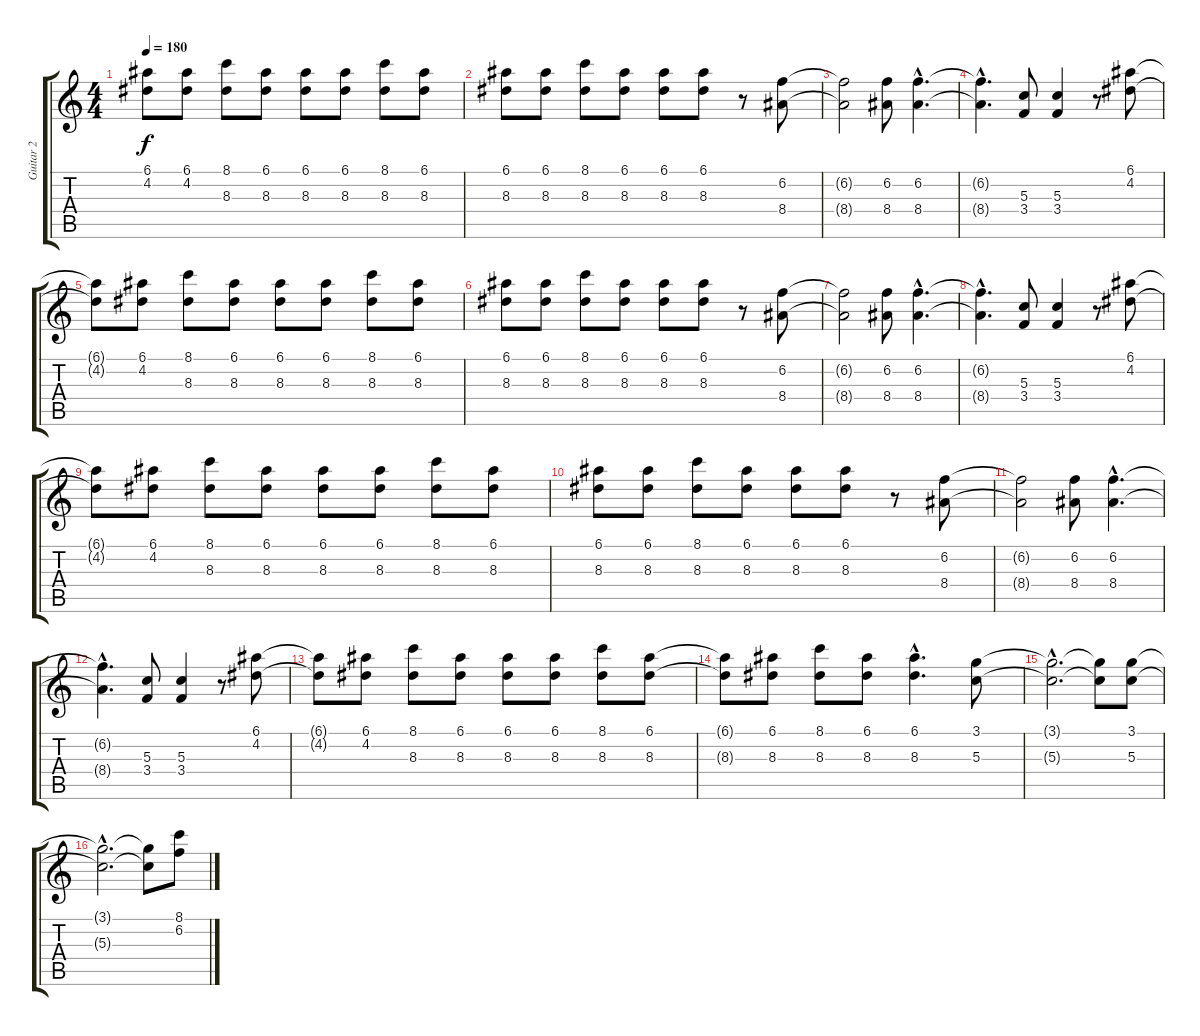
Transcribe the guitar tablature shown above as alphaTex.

\track ("Guitar 2" "Guitar 2") {instrument overdrivenguitar}
\staff {score tabs}
\tuning (E4 B3 G3 D3 A2 E2) {hide}
\ts (4 4)
\tempo 180
\clef g2
\ks c
(6.1{t} 4.2{t}).8{dy f} (6.1 4.2).8 (8.1 8.3).8 (6.1 8.3).8 (6.1 8.3).8 (6.1 8.3).8 (8.1 8.3).8 (6.1 8.3).8 |
(6.1 8.3).8 (6.1 8.3).8 (8.1 8.3).8 (6.1 8.3).8 (6.1 8.3).8 (6.1 8.3).8 r.8 (6.2 8.4).8 |
(6.2{t} 8.4{t}).2 (6.2 8.4).8 (6.2{hac} 8.4{hac}).4{d} |
(6.2{hac t} 8.4{hac t}).4{d} (5.3 3.4).8 (5.3 3.4).4 r.8 (6.1 4.2).8 |
(6.1{t} 4.2{t}).8 (6.1 4.2).8 (8.1 8.3).8 (6.1 8.3).8 (6.1 8.3).8 (6.1 8.3).8 (8.1 8.3).8 (6.1 8.3).8 |
(6.1 8.3).8 (6.1 8.3).8 (8.1 8.3).8 (6.1 8.3).8 (6.1 8.3).8 (6.1 8.3).8 r.8 (6.2 8.4).8 |
(6.2{t} 8.4{t}).2 (6.2 8.4).8 (6.2{hac} 8.4{hac}).4{d} |
(6.2{hac t} 8.4{hac t}).4{d} (5.3 3.4).8 (5.3 3.4).4 r.8 (6.1 4.2).8 |
(6.1{t} 4.2{t}).8 (6.1 4.2).8 (8.1 8.3).8 (6.1 8.3).8 (6.1 8.3).8 (6.1 8.3).8 (8.1 8.3).8 (6.1 8.3).8 |
(6.1 8.3).8 (6.1 8.3).8 (8.1 8.3).8 (6.1 8.3).8 (6.1 8.3).8 (6.1 8.3).8 r.8 (6.2 8.4).8 |
(6.2{t} 8.4{t}).2 (6.2 8.4).8 (6.2{hac} 8.4{hac}).4{d} |
(6.2{hac t} 8.4{hac t}).4{d} (5.3 3.4).8 (5.3 3.4).4 r.8 (6.1 4.2).8 |
(6.1{t} 4.2{t}).8 (6.1 4.2).8 (8.1 8.3).8 (6.1 8.3).8 (6.1 8.3).8 (6.1 8.3).8 (8.1 8.3).8 (6.1 8.3).8 |
(6.1{t} 8.3{t}).8 (6.1 8.3).8 (8.1 8.3).8 (6.1 8.3).8 (6.1{hac} 8.3{hac}).4{d} (3.1 5.3).8 |
(3.1{hac t} 5.3{hac t}).2{d} (3.1{t} 5.3{t}).8 (3.1 5.3).8 |
(3.1{hac t} 5.3{hac t}).2{d} (3.1{t} 5.3{t}).8 (8.1 6.2).8
